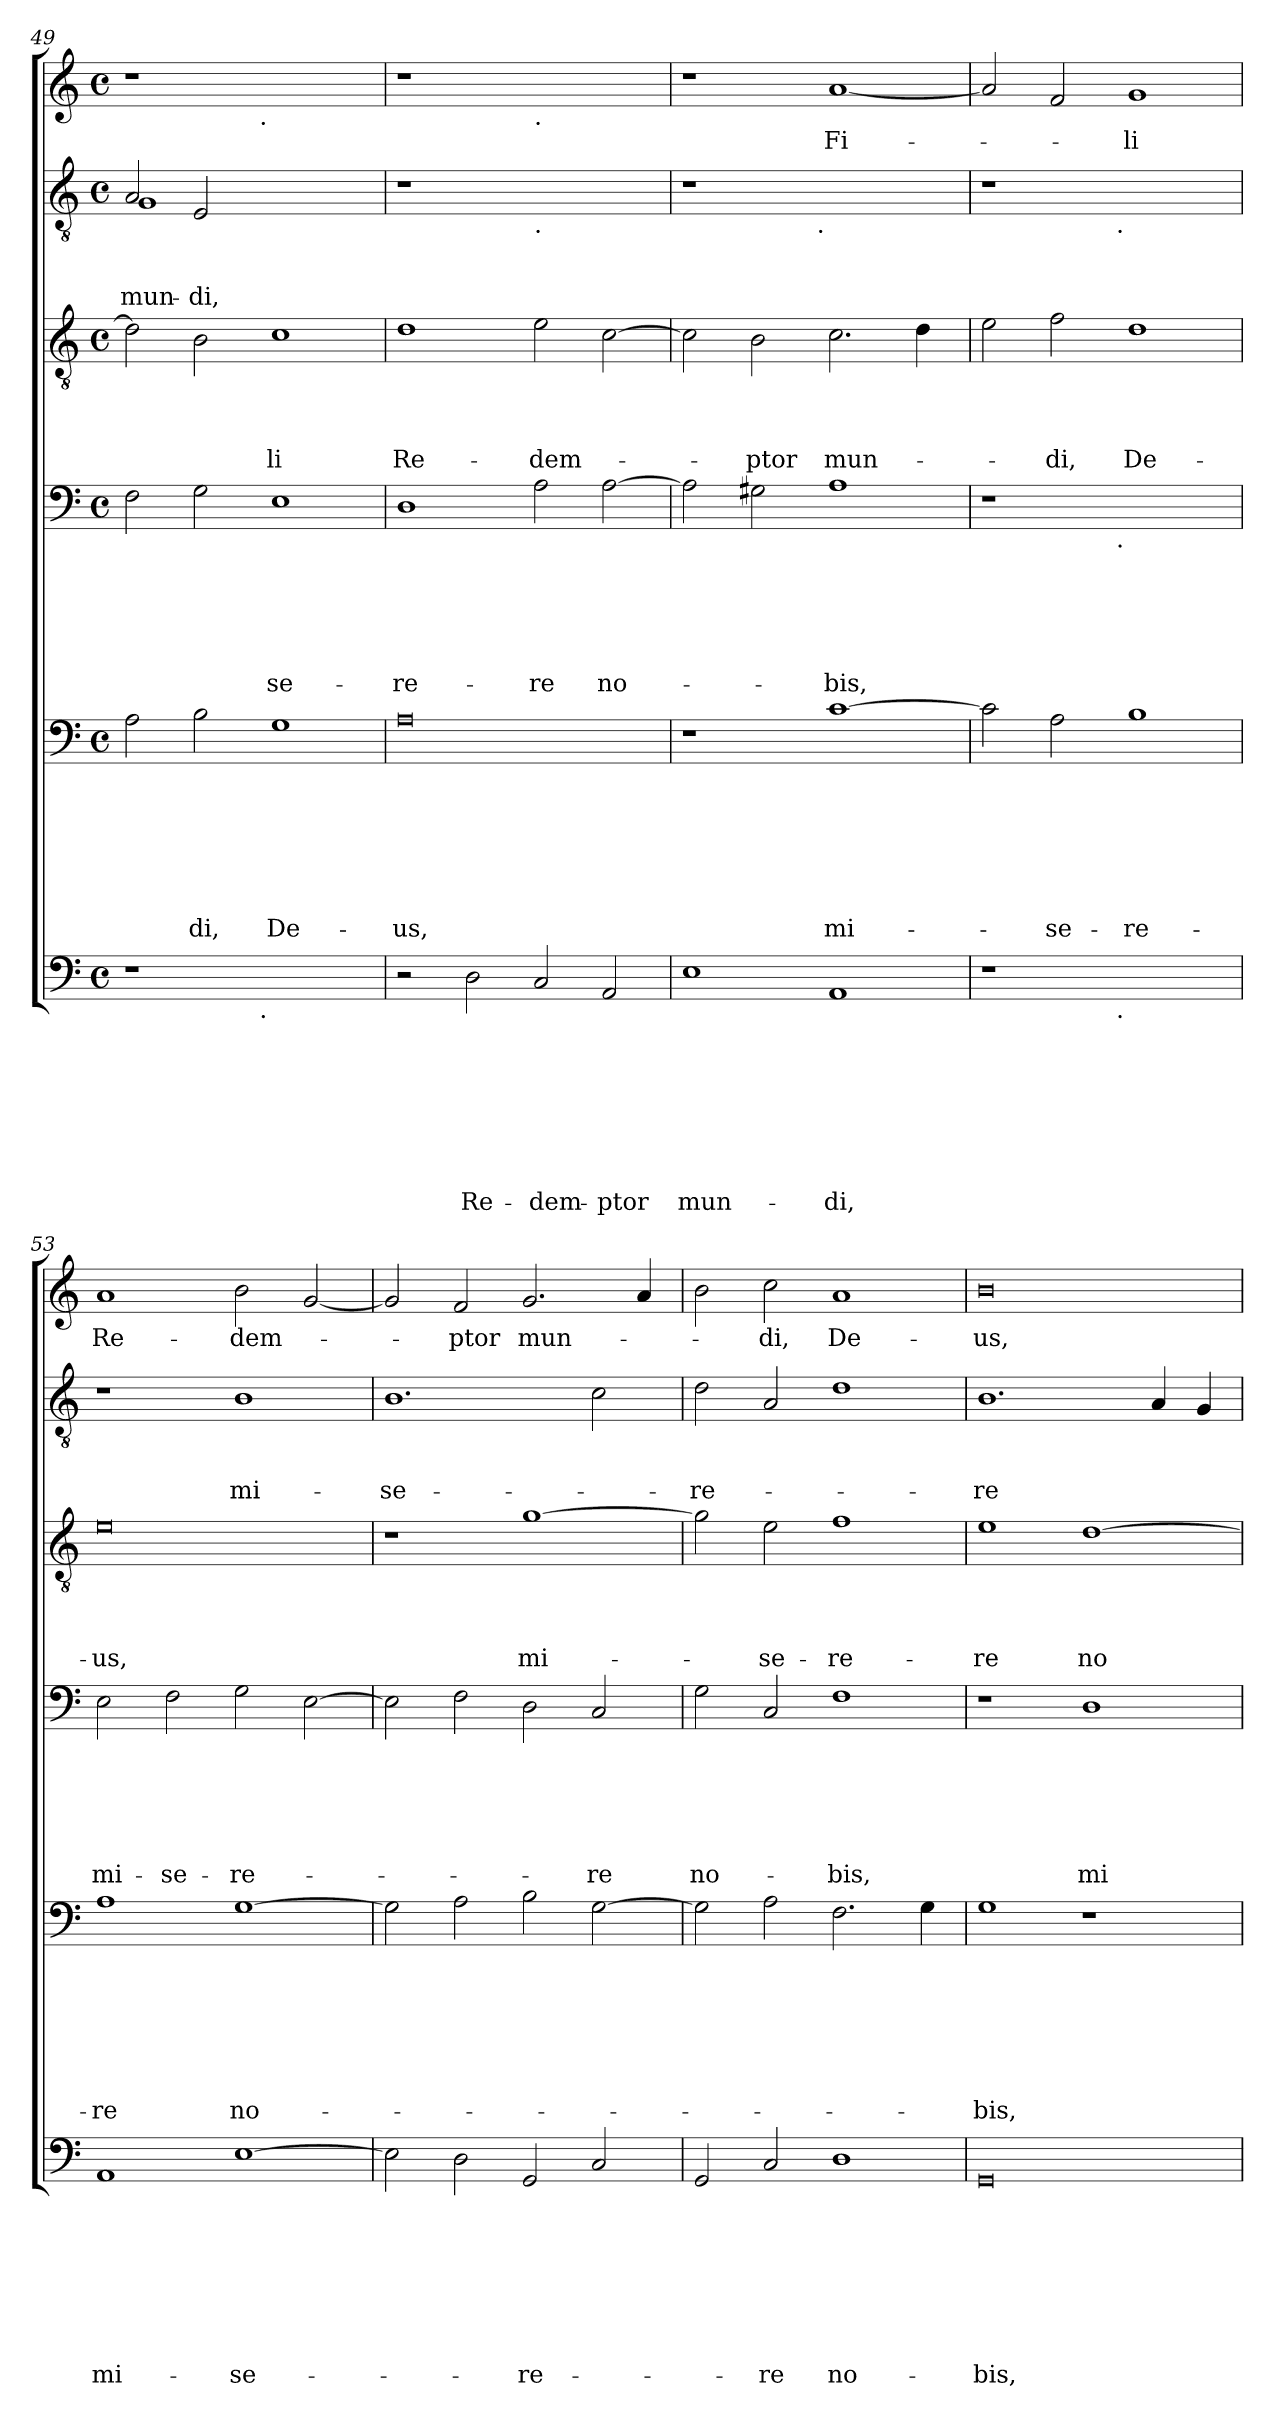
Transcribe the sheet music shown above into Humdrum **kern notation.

**kern	**text	**text	**text	**text	**text	**text	**text	**text	**kern	**text	**text	**text	**text	**text	**text	**text	**kern	**text	**text	**text	**text	**text	**text	**kern	**text	**text	**text	**text	**kern	**text	**text	**text	**kern	**text
*part6	*part6	*part6	*part6	*part6	*part6	*part6	*part6	*part6	*part5	*part5	*part5	*part5	*part5	*part5	*part5	*part5	*part4	*part4	*part4	*part4	*part4	*part4	*part4	*part3	*part3	*part3	*part3	*part3	*part2	*part2	*part2	*part2	*part1	*part1
*staff6	*staff6	*staff6	*staff6	*staff6	*staff6	*staff6	*staff6	*staff6	*staff5	*staff5	*staff5	*staff5	*staff5	*staff5	*staff5	*staff5	*staff4	*staff4	*staff4	*staff4	*staff4	*staff4	*staff4	*staff3	*staff3	*staff3	*staff3	*staff3	*staff2	*staff2	*staff2	*staff2	*staff1	*staff1
*clefF4	*	*	*	*	*	*	*	*	*clefF4	*	*	*	*	*	*	*	*clefF4	*	*	*	*	*	*	*clefGv2	*	*	*	*	*clefGv2	*	*	*	*clefG2	*
*k[]	*	*	*	*	*	*	*	*	*k[]	*	*	*	*	*	*	*	*k[]	*	*	*	*	*	*	*k[]	*	*	*	*	*k[]	*	*	*	*k[]	*
*C:	*	*	*	*	*	*	*	*	*C:	*	*	*	*	*	*	*	*C:	*	*	*	*	*	*	*C:	*	*	*	*	*C:	*	*	*	*C:	*
*M4/4	*	*	*	*	*	*	*	*	*M4/4	*	*	*	*	*	*	*	*M4/4	*	*	*	*	*	*	*M4/4	*	*	*	*	*M4/4	*	*	*	*M4/4	*
*met(c)	*	*	*	*	*	*	*	*	*met(c)	*	*	*	*	*	*	*	*met(c)	*	*	*	*	*	*	*met(c)	*	*	*	*	*met(c)	*	*	*	*met(c)	*
=49	=49	=49	=49	=49	=49	=49	=49	=49	=49	=49	=49	=49	=49	=49	=49	=49	=49	=49	=49	=49	=49	=49	=49	=49	=49	=49	=49	=49	=49	=49	=49	=49	=49	=49
!	!	!	!	!	!	!	!	!	!	!	!	!	!	!	!	!	!	!	!	!	!	!	!	!	!	!	!	!	!	!	!	!LO:LY:b	!	!
*	*	*	*	*	*	*	*	*	*	*	*	*	*	*	*	*	*	*	*	*	*	*	*	*	*	*	*	*	*^	*	*	*	*	*
!	!	!	!	!	!	!	!	!	!	!	!	!	!	!	!	!	!	!	!	!	!	!	!	!	!	!	!	!	!	!	!	!	!LO:LY:b	!	!
*^	*	*	*	*	*	*	*	*	*	*	*	*	*	*	*	*	*	*	*	*	*	*	*	*	*	*	*	*	*	*	*	*	*	*^	*
1r	2ryy	.	.	.	.	.	.	.	.	2A\	.	.	.	.	.	.	.	2F\	.	.	.	.	.	.	2d\]	.	.	.	.	2A/	1G	.	.	mun-	1r	2ryy	.
!	!	!	!	!	!	!	!	!	!	!	!	!	!	!	!	!	!LO:LY:b	!	!	!	!	!	!	!	!	!	!	!	!	!	!	!	!	!LO:LY:b	!	!	!
.	4...ryy	.	.	.	.	.	.	.	.	2B\	.	.	.	.	.	.	-di,	2G\	.	.	.	.	.	.	2B\	.	.	.	.	2E/	.	.	.	di,	.	4...ryy	.
!	!	!	!	!	!	!	!	!	!	!	!	!	!	!	!	!	!	!	!	!	!	!	!	!	!	!	!	!	!	!	!	!	!	!	!	!LO:TX:b:t=.	!
!	!LO:TX:b:t=.	!	!	!	!	!	!	!	!	!	!	!	!	!	!	!	!	!	!	!	!	!	!	!	!	!	!	!	!	!	!	!	!	!	!	!	!
.	1ryy	.	.	.	.	.	.	.	.	.	.	.	.	.	.	.	.	.	.	.	.	.	.	.	.	.	.	.	.	.	.	.	.	.	.	1ryy	.
!	!	!	!	!	!	!	!	!	!	!	!	!	!	!	!	!	!LO:LY:b	!	!	!	!	!	!	!LO:LY:b	!	!	!	!	!LO:LY:b:rj	!	!	!	!	!	!	!	!
1ryy	.	.	.	.	.	.	.	.	.	1G	.	.	.	.	.	.	De-	1E	.	.	.	.	.	-se-	1c	.	.	.	-li	1ryy	1ryy	.	.	.	1ryy	.	.
.	32ryy	.	.	.	.	.	.	.	.	.	.	.	.	.	.	.	.	.	.	.	.	.	.	.	.	.	.	.	.	.	.	.	.	.	.	32ryy	.
=50	=50	=50	=50	=50	=50	=50	=50	=50	=50	=50	=50	=50	=50	=50	=50	=50	=50	=50	=50	=50	=50	=50	=50	=50	=50	=50	=50	=50	=50	=50	=50	=50	=50	=50	=50	=50	=50
!	!	!	!	!	!	!	!	!	!	!	!	!	!	!	!	!	!LO:LY:b	!	!	!	!	!	!	!LO:LY:b	!	!	!	!	!LO:LY:b	!	!	!	!	!	!	!	!
*	*	*	*	*	*	*	*	*	*	*	*	*	*	*	*	*	*	*	*	*	*	*	*	*	*	*	*	*	*	*v	*v	*	*	*	*	*	*
*v	*v	*	*	*	*	*	*	*	*	*	*	*	*	*	*	*	*	*	*	*	*	*	*	*	*	*	*	*	*	*	*	*	*	*v	*v	*
2r	.	.	.	.	.	.	.	.	0A	.	.	.	.	.	.	-us,	1D	.	.	.	.	.	-re-	1d	.	.	.	Re-	1r	.	.	.	1r	.
!	!	!	!	!	!	!	!	!LO:LY:b	!	!	!	!	!	!	!	!	!	!	!	!	!	!	!	!	!	!	!	!	!	!	!	!	!	!
2D\	.	.	.	.	.	.	.	Re-	.	.	.	.	.	.	.	.	.	.	.	.	.	.	.	.	.	.	.	.	.	.	.	.	.	.
!	!	!	!	!	!	!	!	!	!	!	!	!	!	!	!	!	!	!	!	!	!	!	!	!	!	!	!	!	!	!	!	!	!LO:TX:b:t=.	!
!	!	!	!	!	!	!	!	!	!	!	!	!	!	!	!	!	!	!	!	!	!	!	!	!	!	!	!	!	!LO:TX:b:t=.	!	!	!	!	!
!	!	!	!	!	!	!	!	!LO:LY:b	!	!	!	!	!	!	!	!	!	!	!	!	!	!	!LO:LY:b	!	!	!	!	!LO:LY:b	!	!	!	!	!	!
2C/	.	.	.	.	.	.	.	-dem-	.	.	.	.	.	.	.	.	2A\	.	.	.	.	.	-re	2e\	.	.	.	-dem-	1ryy	.	.	.	1ryy	.
!	!	!	!	!	!	!	!	!LO:LY:b:rj	!	!	!	!	!	!	!	!	!	!	!	!	!	!	!LO:LY:b	!	!	!	!	!	!	!	!	!	!	!
2AA/	.	.	.	.	.	.	.	-ptor	.	.	.	.	.	.	.	.	[>2A\	.	.	.	.	.	no-	[>2c\	.	.	.	.	.	.	.	.	.	.
=51	=51	=51	=51	=51	=51	=51	=51	=51	=51	=51	=51	=51	=51	=51	=51	=51	=51	=51	=51	=51	=51	=51	=51	=51	=51	=51	=51	=51	=51	=51	=51	=51	=51	=51
!	!	!	!	!	!	!	!	!LO:LY:b	!	!	!	!	!	!	!	!	!	!	!	!	!	!	!	!	!	!	!	!	!	!	!	!	!	!
*	*	*	*	*	*	*	*	*	*	*	*	*	*	*	*	*	*	*	*	*	*	*	*	*	*	*	*	*	*^	*	*	*	*	*
1E	.	.	.	.	.	.	.	mun-	1r	.	.	.	.	.	.	.	2A\]	.	.	.	.	.	.	2c\]	.	.	.	.	1r	2ryy	.	.	.	1r	.
!	!	!	!	!	!	!	!	!	!	!	!	!	!	!	!	!	!	!	!	!	!	!	!	!	!	!	!	!LO:LY:b	!	!	!	!	!	!	!
.	.	.	.	.	.	.	.	.	.	.	.	.	.	.	.	.	2G#\	.	.	.	.	.	.	2B\	.	.	.	-ptor	.	4...ryy	.	.	.	.	.
!	!	!	!	!	!	!	!	!	!	!	!	!	!	!	!	!	!	!	!	!	!	!	!	!	!	!	!	!	!	!LO:TX:b:t=.	!	!	!	!	!
.	.	.	.	.	.	.	.	.	.	.	.	.	.	.	.	.	.	.	.	.	.	.	.	.	.	.	.	.	.	1ryy	.	.	.	.	.
!	!	!	!	!	!	!	!	!LO:LY:b	!	!	!	!	!	!	!	!LO:LY:b	!	!	!	!	!	!	!LO:LY:b	!	!	!	!	!LO:LY:b	!	!	!	!	!	!	!LO:LY:b
1AA	.	.	.	.	.	.	.	-di,	[>1c	.	.	.	.	.	.	mi-	1A	.	.	.	.	.	-bis,	2.c\	.	.	.	mun-	1ryy	.	.	.	.	[<1a	Fi-
.	.	.	.	.	.	.	.	.	.	.	.	.	.	.	.	.	.	.	.	.	.	.	.	4d\	.	.	.	.	.	.	.	.	.	.	.
.	.	.	.	.	.	.	.	.	.	.	.	.	.	.	.	.	.	.	.	.	.	.	.	.	.	.	.	.	.	32ryy	.	.	.	.	.
=52	=52	=52	=52	=52	=52	=52	=52	=52	=52	=52	=52	=52	=52	=52	=52	=52	=52	=52	=52	=52	=52	=52	=52	=52	=52	=52	=52	=52	=52	=52	=52	=52	=52	=52	=52
*^	*	*	*	*	*	*	*	*	*	*	*	*	*	*	*	*	*^	*	*	*	*	*	*	*	*	*	*	*	*	*	*	*	*	*	*
1r	2ryy	.	.	.	.	.	.	.	.	2c\]	.	.	.	.	.	.	.	1r	2ryy	.	.	.	.	.	.	2e\	.	.	.	.	1r	2ryy	.	.	.	2a/]	.
!	!	!	!	!	!	!	!	!	!	!	!	!	!	!	!	!	!LO:LY:b	!	!	!	!	!	!	!	!	!	!	!	!	!LO:LY:b	!	!	!	!	!	!	!
.	4...ryy	.	.	.	.	.	.	.	.	2A\	.	.	.	.	.	.	-se-	.	4...ryy	.	.	.	.	.	.	2f\	.	.	.	-di,	.	4...ryy	.	.	.	2f/	.
!	!	!	!	!	!	!	!	!	!	!	!	!	!	!	!	!	!	!	!	!	!	!	!	!	!	!	!	!	!	!	!	!LO:TX:b:t=.	!	!	!	!	!
!	!	!	!	!	!	!	!	!	!	!	!	!	!	!	!	!	!	!	!LO:TX:b:t=.	!	!	!	!	!	!	!	!	!	!	!	!	!	!	!	!	!	!
!	!LO:TX:b:t=.	!	!	!	!	!	!	!	!	!	!	!	!	!	!	!	!	!	!	!	!	!	!	!	!	!	!	!	!	!	!	!	!	!	!	!	!
.	1ryy	.	.	.	.	.	.	.	.	.	.	.	.	.	.	.	.	.	1ryy	.	.	.	.	.	.	.	.	.	.	.	.	1ryy	.	.	.	.	.
!	!	!	!	!	!	!	!	!	!	!	!	!	!	!	!	!	!LO:LY:b	!	!	!	!	!	!	!	!	!	!	!	!	!LO:LY:b	!	!	!	!	!	!	!LO:LY:b:rj
1ryy	.	.	.	.	.	.	.	.	.	1B	.	.	.	.	.	.	-re-	1ryy	.	.	.	.	.	.	.	1d	.	.	.	De-	1ryy	.	.	.	.	1g	-li
.	32ryy	.	.	.	.	.	.	.	.	.	.	.	.	.	.	.	.	.	32ryy	.	.	.	.	.	.	.	.	.	.	.	.	32ryy	.	.	.	.	.
=53	=53	=53	=53	=53	=53	=53	=53	=53	=53	=53	=53	=53	=53	=53	=53	=53	=53	=53	=53	=53	=53	=53	=53	=53	=53	=53	=53	=53	=53	=53	=53	=53	=53	=53	=53	=53	=53
!	!	!	!	!	!	!	!	!	!LO:LY:b	!	!	!	!	!	!	!	!LO:LY:b	!	!	!	!	!	!	!	!LO:LY:b	!	!	!	!	!LO:LY:b	!	!	!	!	!	!	!LO:LY:b
*v	*v	*	*	*	*	*	*	*	*	*	*	*	*	*	*	*	*	*v	*v	*	*	*	*	*	*	*	*	*	*	*	*v	*v	*	*	*	*	*
1AA	.	.	.	.	.	.	.	mi-	1A	.	.	.	.	.	.	-re	2E\	.	.	.	.	.	mi-	0e	.	.	.	-us,	1r	.	.	.	1a	Re-
!	!	!	!	!	!	!	!	!	!	!	!	!	!	!	!	!	!	!	!	!	!	!	!LO:LY:b:rj	!	!	!	!	!	!	!	!	!	!	!
.	.	.	.	.	.	.	.	.	.	.	.	.	.	.	.	.	2F\	.	.	.	.	.	-se-	.	.	.	.	.	.	.	.	.	.	.
!	!	!	!	!	!	!	!	!LO:LY:b	!	!	!	!	!	!	!	!LO:LY:b	!	!	!	!	!	!	!LO:LY:b	!	!	!	!	!	!	!	!	!LO:LY:b	!	!LO:LY:b
[>1E	.	.	.	.	.	.	.	-se-	[>1G	.	.	.	.	.	.	no-	2G\	.	.	.	.	.	-re-	.	.	.	.	.	1B	.	.	-mi-	2b\	-dem-
.	.	.	.	.	.	.	.	.	.	.	.	.	.	.	.	.	[>2E\	.	.	.	.	.	.	.	.	.	.	.	.	.	.	.	[<2g/	.
=54	=54	=54	=54	=54	=54	=54	=54	=54	=54	=54	=54	=54	=54	=54	=54	=54	=54	=54	=54	=54	=54	=54	=54	=54	=54	=54	=54	=54	=54	=54	=54	=54	=54	=54
!	!	!	!	!	!	!	!	!	!	!	!	!	!	!	!	!	!	!	!	!	!	!	!	!	!	!	!	!	!	!	!	!LO:LY:b	!	!
2E\]	.	.	.	.	.	.	.	.	2G\]	.	.	.	.	.	.	.	2E\]	.	.	.	.	.	.	1r	.	.	.	.	1.B	.	.	-se-	2g/]	.
!	!	!	!	!	!	!	!	!	!	!	!	!	!	!	!	!	!	!	!	!	!	!	!	!	!	!	!	!	!	!	!	!	!	!LO:LY:b
2D\	.	.	.	.	.	.	.	.	2A\	.	.	.	.	.	.	.	2F\	.	.	.	.	.	.	.	.	.	.	.	.	.	.	.	2f/	-ptor
!	!	!	!	!	!	!	!	!LO:LY:b	!	!	!	!	!	!	!	!	!	!	!	!	!	!	!	!	!	!	!	!LO:LY:b	!	!	!	!	!	!LO:LY:b
2GG/	.	.	.	.	.	.	.	-re-	2B\	.	.	.	.	.	.	.	2D\	.	.	.	.	.	.	[>1g	.	.	.	mi-	.	.	.	.	2.g/	mun-
!	!	!	!	!	!	!	!	!	!	!	!	!	!	!	!	!	!	!	!	!	!	!	!LO:LY:b	!	!	!	!	!	!	!	!	!	!	!
2C/	.	.	.	.	.	.	.	.	[>2G\	.	.	.	.	.	.	.	2C/	.	.	.	.	.	-re	.	.	.	.	.	2c\	.	.	.	.	.
.	.	.	.	.	.	.	.	.	.	.	.	.	.	.	.	.	.	.	.	.	.	.	.	.	.	.	.	.	.	.	.	.	4a/	.
!!LO:PB:g=z
=55	=55	=55	=55	=55	=55	=55	=55	=55	=55	=55	=55	=55	=55	=55	=55	=55	=55	=55	=55	=55	=55	=55	=55	=55	=55	=55	=55	=55	=55	=55	=55	=55	=55	=55
!	!	!	!	!	!	!	!	!	!	!	!	!	!	!	!	!	!	!	!	!	!	!	!LO:LY:b	!	!	!	!	!	!	!	!	!LO:LY:b	!	!
2GG/	.	.	.	.	.	.	.	.	2G\]	.	.	.	.	.	.	.	2G\	.	.	.	.	.	no-	2g\]	.	.	.	.	2d\	.	.	-re-	2b\	.
!	!	!	!	!	!	!	!	!LO:LY:b	!	!	!	!	!	!	!	!	!	!	!	!	!	!	!	!	!	!	!	!LO:LY:b	!	!	!	!	!	!LO:LY:b
2C/	.	.	.	.	.	.	.	-re	2A\	.	.	.	.	.	.	.	2C/	.	.	.	.	.	.	2e\	.	.	.	-se-	2A/	.	.	.	2cc\	-di,
!	!	!	!	!	!	!	!	!LO:LY:b	!	!	!	!	!	!	!	!	!	!	!	!	!	!	!LO:LY:b	!	!	!	!	!LO:LY:b	!	!	!	!	!	!LO:LY:b
1D	.	.	.	.	.	.	.	no-	2.F\	.	.	.	.	.	.	.	1F	.	.	.	.	.	-bis,	1f	.	.	.	-re-	1d	.	.	.	1a	De-
.	.	.	.	.	.	.	.	.	4G\	.	.	.	.	.	.	.	.	.	.	.	.	.	.	.	.	.	.	.	.	.	.	.	.	.
=56	=56	=56	=56	=56	=56	=56	=56	=56	=56	=56	=56	=56	=56	=56	=56	=56	=56	=56	=56	=56	=56	=56	=56	=56	=56	=56	=56	=56	=56	=56	=56	=56	=56	=56
!	!	!	!	!	!	!	!	!LO:LY:b	!	!	!	!	!	!	!	!LO:LY:b	!	!	!	!	!	!	!	!	!	!	!	!LO:LY:b	!	!	!	!LO:LY:b	!	!LO:LY:b
0GG	.	.	.	.	.	.	.	-bis,	1G	.	.	.	.	.	.	-bis,	1r	.	.	.	.	.	.	1e	.	.	.	-re	1.B	.	.	-re	0b	-us,
!	!	!	!	!	!	!	!	!	!	!	!	!	!	!	!	!	!	!	!	!	!	!	!LO:LY:b	!	!	!	!	!LO:LY:b	!	!	!	!	!	!
.	.	.	.	.	.	.	.	.	1r	.	.	.	.	.	.	.	1D	.	.	.	.	.	mi-	[>1d	.	.	.	no-	.	.	.	.	.	.
.	.	.	.	.	.	.	.	.	.	.	.	.	.	.	.	.	.	.	.	.	.	.	.	.	.	.	.	.	4A/	.	.	.	.	.
.	.	.	.	.	.	.	.	.	.	.	.	.	.	.	.	.	.	.	.	.	.	.	.	.	.	.	.	.	4G/	.	.	.	.	.
=	=	=	=	=	=	=	=	=	=	=	=	=	=	=	=	=	=	=	=	=	=	=	=	=	=	=	=	=	=	=	=	=	=	=
*-	*-	*-	*-	*-	*-	*-	*-	*-	*-	*-	*-	*-	*-	*-	*-	*-	*-	*-	*-	*-	*-	*-	*-	*-	*-	*-	*-	*-	*-	*-	*-	*-	*-	*-
